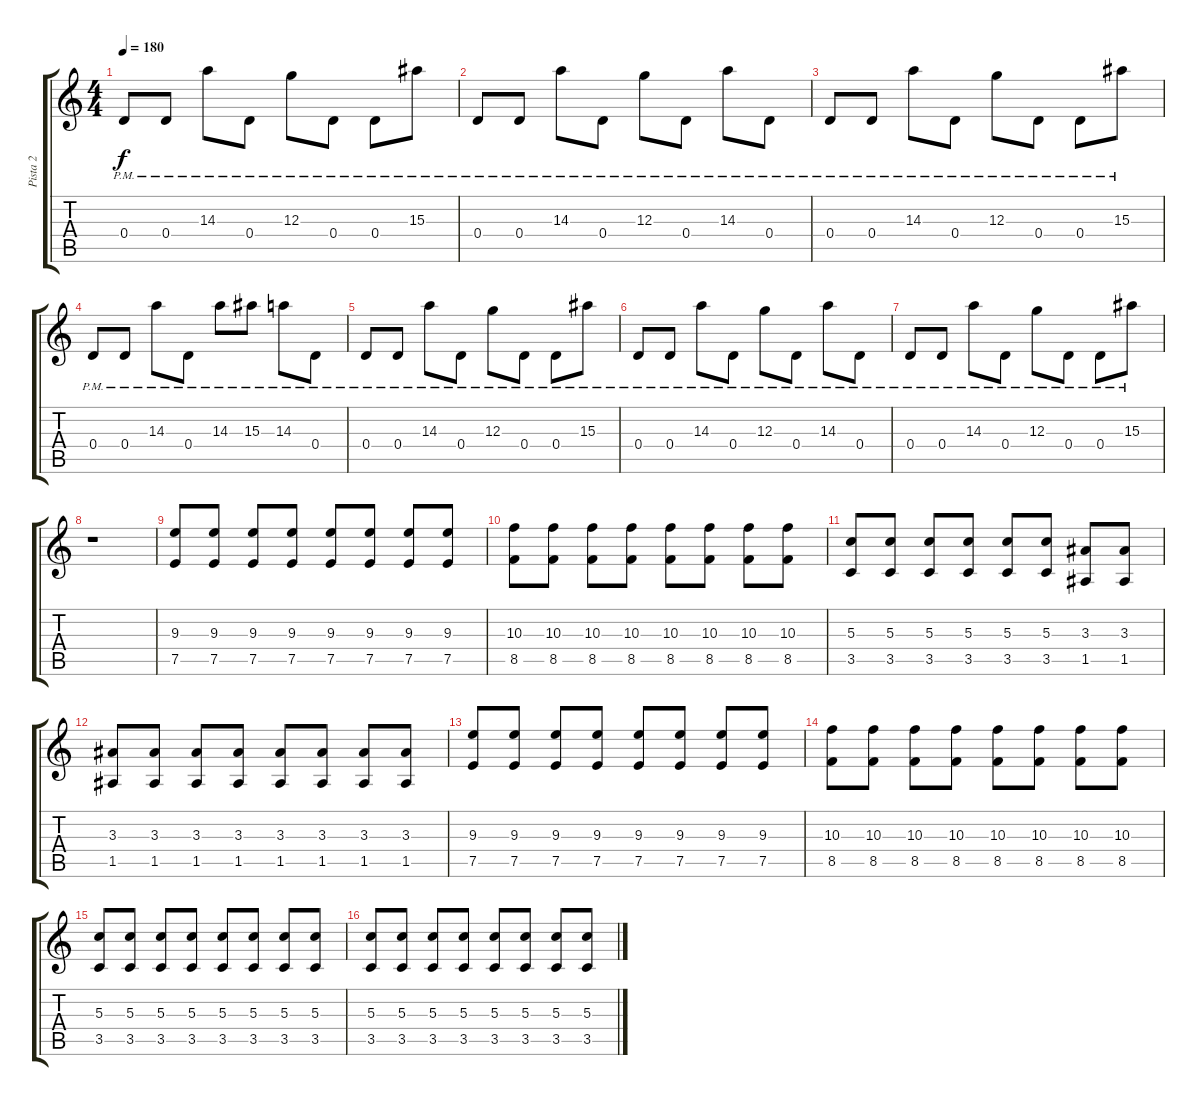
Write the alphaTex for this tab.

\track ("Pista 2" "Pista 2") {instrument overdrivenguitar}
\staff {score tabs}
\tuning (E4 B3 G3 D3 A2 E2) {hide}
\ts (4 4)
\tempo 180
\clef g2
\ks c
0.4{pm}.8{dy f} 0.4{pm}.8 14.3{pm}.8 0.4{pm}.8 12.3{pm}.8 0.4{pm}.8 0.4{pm}.8 15.3{pm}.8 |
0.4{pm}.8 0.4{pm}.8 14.3{pm}.8 0.4{pm}.8 12.3{pm}.8 0.4{pm}.8 14.3{pm}.8 0.4{pm}.8 |
0.4{pm}.8 0.4{pm}.8 14.3{pm}.8 0.4{pm}.8 12.3{pm}.8 0.4{pm}.8 0.4{pm}.8 15.3{pm}.8 |
0.4{pm}.8 0.4{pm}.8 14.3{pm}.8 0.4{pm}.8 14.3{pm}.8 15.3{pm}.8 14.3{pm}.8 0.4{pm}.8 |
0.4{pm}.8 0.4{pm}.8 14.3{pm}.8 0.4{pm}.8 12.3{pm}.8 0.4{pm}.8 0.4{pm}.8 15.3{pm}.8 |
0.4{pm}.8 0.4{pm}.8 14.3{pm}.8 0.4{pm}.8 12.3{pm}.8 0.4{pm}.8 14.3{pm}.8 0.4{pm}.8 |
0.4{pm}.8 0.4{pm}.8 14.3{pm}.8 0.4{pm}.8 12.3{pm}.8 0.4{pm}.8 0.4{pm}.8 15.3{pm}.8 |
r.1 |
(9.3 7.5).8 (9.3 7.5).8 (9.3 7.5).8 (9.3 7.5).8 (9.3 7.5).8 (9.3 7.5).8 (9.3 7.5).8 (9.3 7.5).8 |
(10.3 8.5).8 (10.3 8.5).8 (10.3 8.5).8 (10.3 8.5).8 (10.3 8.5).8 (10.3 8.5).8 (10.3 8.5).8 (10.3 8.5).8 |
(5.3 3.5).8 (5.3 3.5).8 (5.3 3.5).8 (5.3 3.5).8 (5.3 3.5).8 (5.3 3.5).8 (3.3 1.5).8 (3.3 1.5).8 |
(3.3 1.5).8 (3.3 1.5).8 (3.3 1.5).8 (3.3 1.5).8 (3.3 1.5).8 (3.3 1.5).8 (3.3 1.5).8 (3.3 1.5).8 |
(9.3 7.5).8 (9.3 7.5).8 (9.3 7.5).8 (9.3 7.5).8 (9.3 7.5).8 (9.3 7.5).8 (9.3 7.5).8 (9.3 7.5).8 |
(10.3 8.5).8 (10.3 8.5).8 (10.3 8.5).8 (10.3 8.5).8 (10.3 8.5).8 (10.3 8.5).8 (10.3 8.5).8 (10.3 8.5).8 |
(5.3 3.5).8 (5.3 3.5).8 (5.3 3.5).8 (5.3 3.5).8 (5.3 3.5).8 (5.3 3.5).8 (5.3 3.5).8 (5.3 3.5).8 |
(5.3 3.5).8 (5.3 3.5).8 (5.3 3.5).8 (5.3 3.5).8 (5.3 3.5).8 (5.3 3.5).8 (5.3 3.5).8 (5.3 3.5).8
